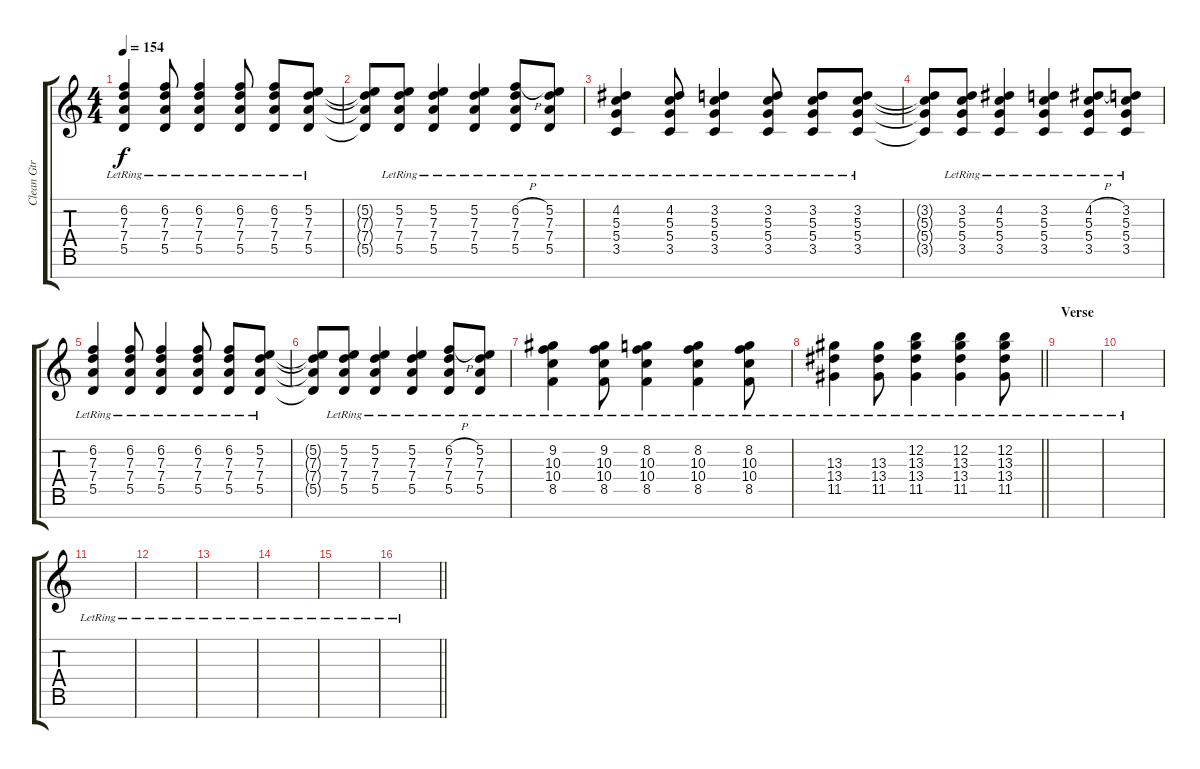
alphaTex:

\track ("Clean Gtr" "Clean Gtr") {instrument acousticguitarsteel}
\staff {score tabs}
\tuning (E4 B3 G3 D3 A2 E2 B1) {hide}
\ts (4 4)
\tempo 154
\clef g2
\ks c
(6.2{lr} 7.3{lr} 7.4{lr} 5.5{lr}).4{dy f} (6.2{lr} 7.3{lr} 7.4{lr} 5.5{lr}).8 (6.2{lr} 7.3{lr} 7.4{lr} 5.5{lr}).4 (6.2{lr} 7.3{lr} 7.4{lr} 5.5{lr}).8 (6.2{lr} 7.3{lr} 7.4{lr} 5.5{lr}).8 (5.2{lr} 7.3{lr} 7.4{lr} 5.5{lr}).8 |
(5.2{t} 7.3{t} 7.4{t} 5.5{t}).8 (5.2{lr} 7.3{lr} 7.4{lr} 5.5{lr}).8 (5.2{lr} 7.3{lr} 7.4{lr} 5.5{lr}).4 (5.2{lr} 7.3{lr} 7.4{lr} 5.5{lr}).4 (6.2{h lr} 7.3{lr} 7.4{lr} 5.5{lr}).8 (5.2{lr} 7.3{lr} 7.4{lr} 5.5{lr}).8 |
(4.2{lr} 5.3{lr} 5.4{lr} 3.5{lr}).4 (4.2{lr} 5.3{lr} 5.4{lr} 3.5{lr}).8 (3.2{lr} 5.3{lr} 5.4{lr} 3.5{lr}).4 (3.2{lr} 5.3{lr} 5.4{lr} 3.5{lr}).8 (3.2{lr} 5.3{lr} 5.4{lr} 3.5{lr}).8 (3.2{lr} 5.3{lr} 5.4{lr} 3.5{lr}).8 |
(3.2{t} 5.3{t} 5.4{t} 3.5{t}).8 (3.2{lr} 5.3{lr} 5.4{lr} 3.5{lr}).8 (4.2{lr} 5.3{lr} 5.4{lr} 3.5{lr}).4 (3.2{lr} 5.3{lr} 5.4{lr} 3.5{lr}).4 (4.2{h lr} 5.3{lr} 5.4{lr} 3.5{lr}).8 (3.2{lr} 5.3{lr} 5.4{lr} 3.5{lr}).8 |
(6.2{lr} 7.3{lr} 7.4{lr} 5.5{lr}).4 (6.2{lr} 7.3{lr} 7.4{lr} 5.5{lr}).8 (6.2{lr} 7.3{lr} 7.4{lr} 5.5{lr}).4 (6.2{lr} 7.3{lr} 7.4{lr} 5.5{lr}).8 (6.2{lr} 7.3{lr} 7.4{lr} 5.5{lr}).8 (5.2{lr} 7.3{lr} 7.4{lr} 5.5{lr}).8 |
(5.2{t} 7.3{t} 7.4{t} 5.5{t}).8 (5.2{lr} 7.3{lr} 7.4{lr} 5.5{lr}).8 (5.2{lr} 7.3{lr} 7.4{lr} 5.5{lr}).4 (5.2{lr} 7.3{lr} 7.4{lr} 5.5{lr}).4 (6.2{h lr} 7.3{lr} 7.4{lr} 5.5{lr}).8 (5.2{lr} 7.3{lr} 7.4{lr} 5.5{lr}).8 |
(9.2{lr} 10.3{lr} 10.4{lr} 8.5{lr}).4 (9.2{lr} 10.3{lr} 10.4{lr} 8.5{lr}).8 (8.2{lr} 10.3{lr} 10.4{lr} 8.5{lr}).4 (8.2{lr} 10.3{lr} 10.4{lr} 8.5{lr}).4 (8.2{lr} 10.3{lr} 10.4{lr} 8.5{lr}).8 |
\barLineRight lightlight
(13.3{lr} 13.4{lr} 11.5{lr}).4 (13.3{lr} 13.4{lr} 11.5{lr}).8 (12.2{lr} 13.3{lr} 13.4{lr} 11.5{lr}).4 (12.2{lr} 13.3{lr} 13.4{lr} 11.5{lr}).4 (12.2{lr} 13.3{lr} 13.4{lr} 11.5{lr}).8 |
\section ("" "Verse")
|
|
|
|
|
|
|
\barLineRight lightlight
